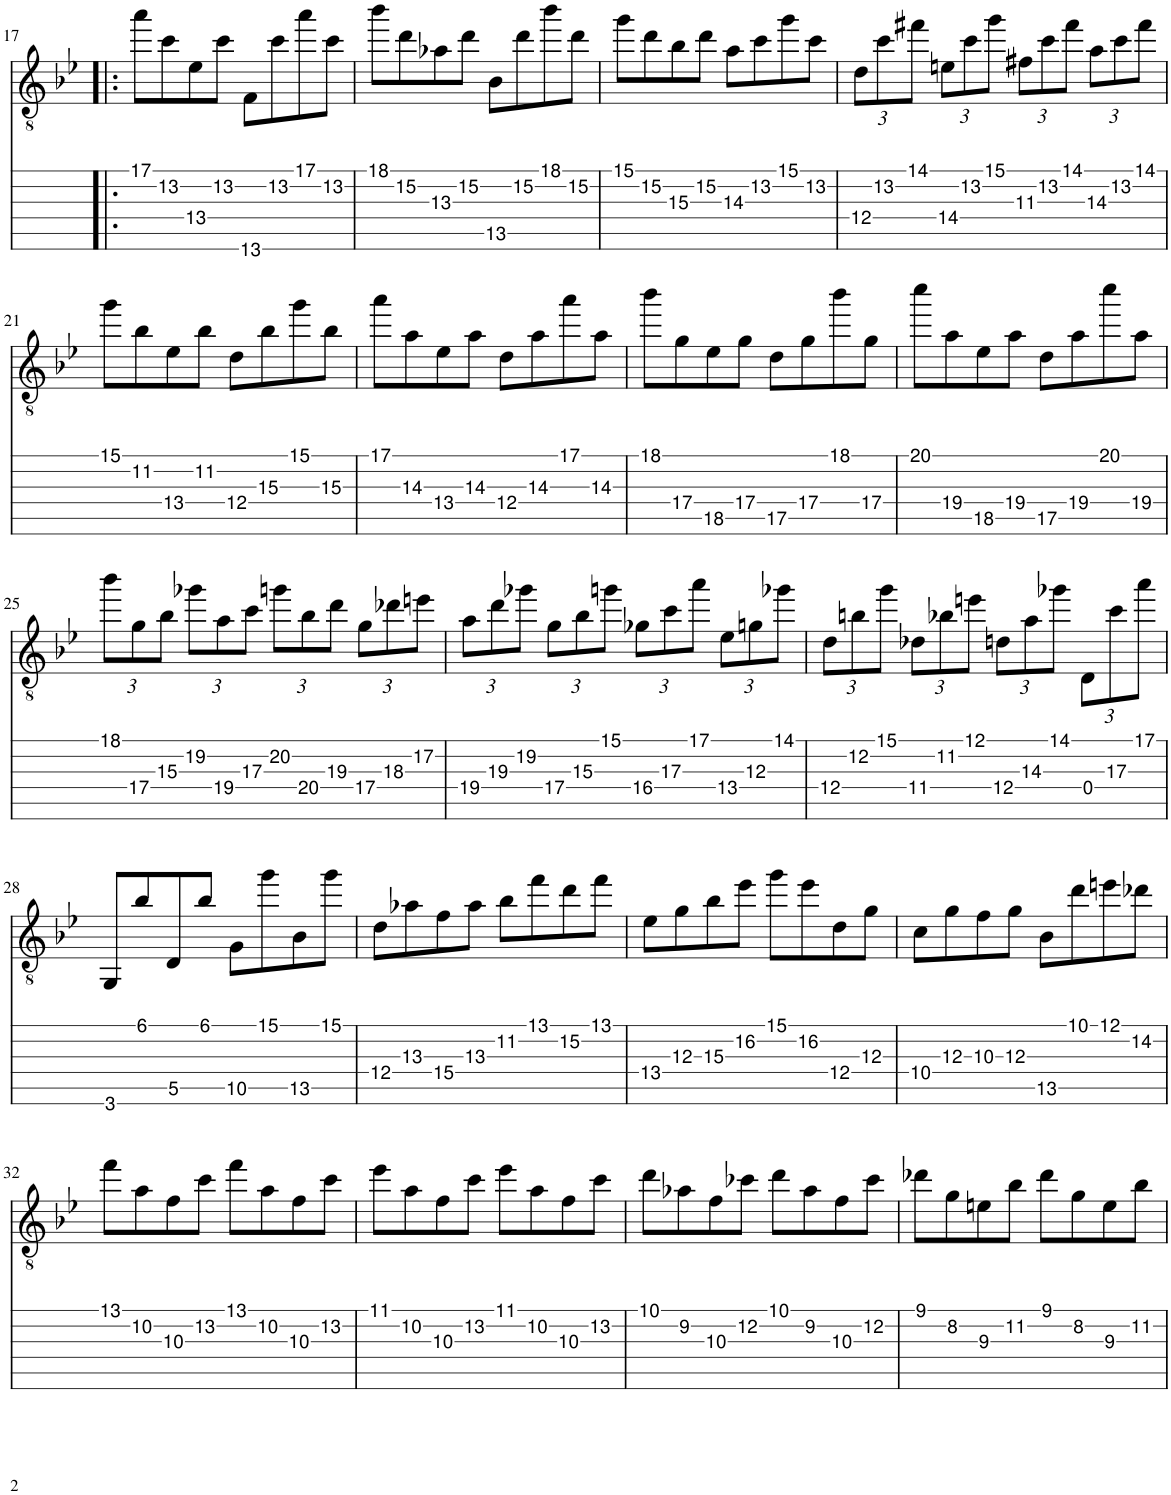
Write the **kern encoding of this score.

**kern	**kern
*part1	*part1
*staff2	*staff1
*I"Electric Guitar	*
*I'El. Guit.	*
!!LO:PB:g=z
*	*clefGv2
*k[b-e-]	*k[b-e-]
*M4/4	*M4/4
=17!|:	=17!|:
8aaL	8aa\L
8ccJ	8cc\
8e-L	8e-\
8ccJ	8cc\J
8FL	8F\L
8ccJ	8cc\
8aaL	8aa\
8ccJ	8cc\J
=18	=18
8bb-L	8bb-\L
8ddJ	8dd\
8a-L	8a-X\
8ddJ	8dd\J
8B-L	8B-\L
8ddJ	8dd\
8bb-L	8bb-\
8ddJ	8dd\J
=19	=19
8ggL	8gg\L
8ddJ	8dd\
8b-L	8b-\
8ddJ	8dd\J
8aL	8a\L
8ccJ	8cc\
8ggL	8gg\
8ccJ	8cc\J
=20	=20
*Xbrackettup	*Xbrackettup
12dL	12d\L
12cc	12cc\
12ff#J	12ff#X\J
12eL	12en\L
12cc	12cc\
12ggJ	12gg\J
12f#L	12f#X\L
12cc	12cc\
12ff#J	12ff#\J
12aL	12a\L
12cc	12cc\
12ff#J	12ff#\J
!!LO:LB:g=z
=21	=21
8ggL	8gg\L
8b-J	8b-\
8e-L	8e-\
8b-J	8b-\J
8dL	8d\L
8b-J	8b-\
8ggL	8gg\
8b-J	8b-\J
=22	=22
8aaL	8aa\L
8aJ	8a\
8e-L	8e-\
8aJ	8a\J
8dL	8d\L
8aJ	8a\
8aaL	8aa\
8aJ	8a\J
=23	=23
8bb-L	8bb-\L
8gJ	8g\
8e-L	8e-\
8gJ	8g\J
8dL	8d\L
8gJ	8g\
8bb-L	8bb-\
8gJ	8g\J
=24	=24
8cccL	8ccc\L
8aJ	8a\
8e-L	8e-\
8aJ	8a\J
8dL	8d\L
8aJ	8a\
8cccL	8ccc\
8aJ	8a\J
!!LO:LB:g=z
=25	=25
12bb-L	12bb-\L
12g	12g\
12b-J	12b-\J
12gg-L	12gg-X\L
12a	12a\
12ccJ	12cc\J
12ggL	12ggn\L
12b-	12b-\
12ddJ	12dd\J
12gL	12g\L
12dd-	12dd-X\
12eeJ	12een\J
=26	=26
12aL	12a\L
12dd	12dd\
12gg-J	12gg-X\J
12gL	12g\L
12b-	12b-\
12ggJ	12ggn\J
12g-L	12g-X\L
12cc	12cc\
12aaJ	12aa\J
12e-L	12e-\L
12g	12gn\
12gg-J	12gg-X\J
=27	=27
12dL	12d\L
12b	12bn\
12ggJ	12gg\J
12d-L	12d-X\L
12b-	12b-X\
12eeJ	12een\J
12dL	12dn\L
12a	12a\
12gg-J	12gg-X\J
12DL	12D\L
12cc	12cc\
12aaJ	12aa\J
!!LO:LB:g=z
=28	=28
8GGL	8GG/L
8b-J	8b-/
8DL	8D/
8b-J	8b-/J
8GL	8G\L
8ggJ	8gg\
8B-L	8B-\
8ggJ	8gg\J
=29	=29
8dL	8d\L
8a-J	8a-X\
8fL	8f\
8a-J	8a-\J
8b-L	8b-\L
8ffJ	8ff\
8ddL	8dd\
8ffJ	8ff\J
=30	=30
8e-L	8e-\L
8gJ	8g\
8b-L	8b-\
8ee-J	8ee-\J
8ggL	8gg\L
8ee-J	8ee-\
8dL	8d\
8gJ	8g\J
=31	=31
8cL	8c\L
8gJ	8g\
8fL	8f\
8gJ	8g\J
8B-L	8B-\L
8ddJ	8dd\
8eeL	8een\
8dd-J	8dd-X\J
!!LO:LB:g=z
=32	=32
8ffL	8ff\L
8aJ	8a\
8fL	8f\
8ccJ	8cc\J
8ffL	8ff\L
8aJ	8a\
8fL	8f\
8ccJ	8cc\J
=33	=33
8ee-L	8ee-\L
8aJ	8a\
8fL	8f\
8ccJ	8cc\J
8ee-L	8ee-\L
8aJ	8a\
8fL	8f\
8ccJ	8cc\J
=34	=34
8ddL	8dd\L
8a-J	8a-X\
8fL	8f\
8cc-J	8cc-X\J
8ddL	8dd\L
8a-J	8a-\
8fL	8f\
8cc-J	8cc-\J
=35	=35
8dd-L	8dd-X\L
8gJ	8g\
8eL	8en\
8b-J	8b-\J
8dd-L	8dd-\L
8gJ	8g\
8eL	8e\
8b-J	8b-\J
=	=
*-	*-
